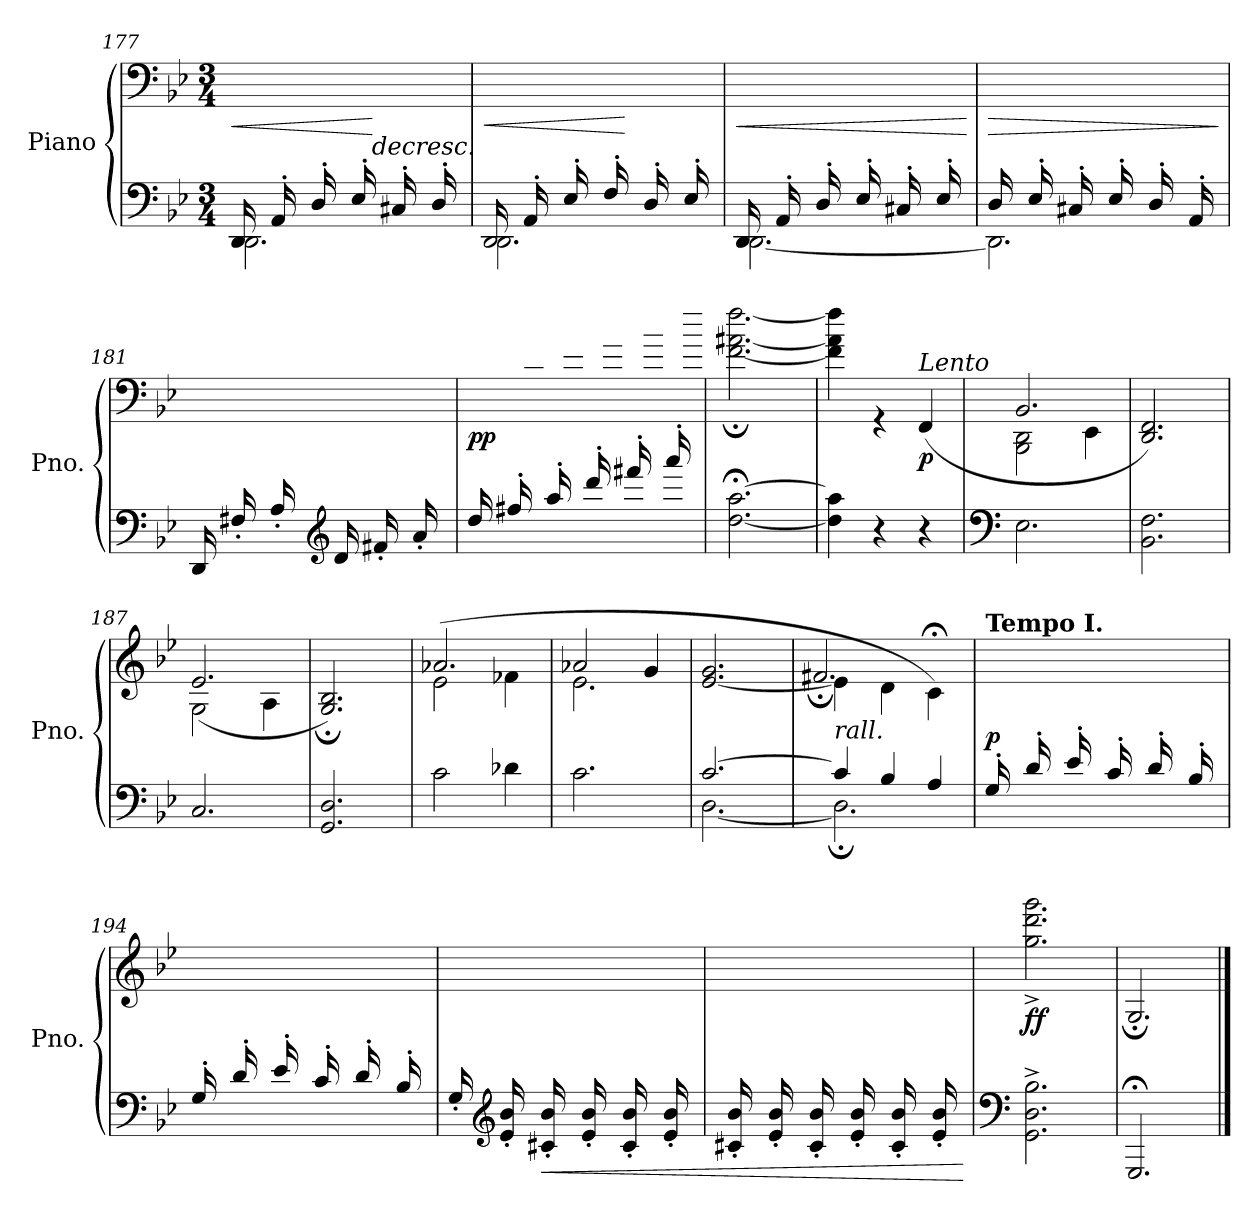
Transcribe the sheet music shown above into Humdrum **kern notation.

**kern	**kern	**dynam
*part1	*part1	*part1
*staff2	*staff1	*staff1/2
*I"Piano	*	*
*I'Pno.	*	*
*clefF4	*clefF4	*
*k[b-e-]	*k[b-e-]	*
*M3/4	*M3/4	*
=177	=177	=177
!LO:N:head=open	!	!LO:HP:b
*^	*^	*
16DD/LL	2.DD\	2.ryy	16ryy	<
16ryy	.	.	16F#X\' 16A\'	.
16AA'/	.	.	16ryy	.
16ryy	.	.	16F#\' 16A\'JJ	.
16D'/LL	.	.	16ryy	.
16ryy	.	.	16F#\' 16A\'	.
16E-'/	.	.	16ryy	.
!	!	!	!	!LO:HP:n=1:b
16ryy	.	.	16F#\' 16A\'JJ	[ >
16C#X'/LL	.	.	16ryy	.
16ryy	.	.	16F#\' 16A\'	.
16D'/	.	.	16ryy	.
16ryy	.	.	16F#\' 16A\'JJ	.
!!LO:LB:g=z	!!
=178	=178	=178	=178	=178
!LO:N:head=open	!	!	!	!LO:HP:b
16DD/LL	2.DD\	2.ryy	16ryy	<
16ryy	.	.	16G\' 16B-\'	.
16AA'/	.	.	16ryy	.
16ryy	.	.	16G\' 16B-\'JJ	.
16E-'/LL	.	.	16ryy	.
16ryy	.	.	16G\' 16B-\'	.
16F'/	.	.	16ryy	.
16ryy	.	.	16G\' 16B-\'JJ	[
16D'/LL	.	.	16ryy	.
16ryy	.	.	16G\' 16B-\'	.
16E-'/	.	.	16ryy	.
16ryy	.	.	16G\' 16B-\'JJ	.
*v	*v	*	*	*
*	*v	*v	*
.	.	]
=179	=179	=179
!LO:N:head=open	!	!LO:HP:b
*^	*^	*
16DD/LL	[2.DD\	2.ryy	16ryy	<
16ryy	.	.	16F#X\' 16A\'	.
16AA'/	.	.	16ryy	.
16ryy	.	.	16F#\' 16A\'JJ	.
16D'/LL	.	.	16ryy	.
16ryy	.	.	16F#\' 16A\'	.
16E-'/	.	.	16ryy	.
16ryy	.	.	16F#\' 16A\'JJ	.
16C#X'/LL	.	.	16ryy	.
16ryy	.	.	16F#\' 16A\'	.
16E-'/	.	.	16ryy	.
16ryy	.	.	16F#\' 16A\'JJ	.
*v	*v	*	*	*
*	*v	*v	*
.	.	[
=180	=180	=180
*^	*	*
!	!	!	!LO:HP:b
*	*	*^	*
16D/LL	2.DD\]	2.ryy	16ryy	>
16ryy	.	.	16F#X\' 16A\'	.
16E-'/	.	.	16ryy	.
16ryy	.	.	16F#\' 16A\'JJ	.
16C#X'/LL	.	.	16ryy	.
16ryy	.	.	16F#\' 16A\'	.
16E-'/	.	.	16ryy	.
16ryy	.	.	16F#\' 16A\'JJ	.
16D'/LL	.	.	16ryy	.
16ryy	.	.	16F#\' 16A\'	.
16AA'/	.	.	16ryy	.
16ryy	.	.	16F#\' 16A\'JJ	.
*v	*v	*	*	*
*	*v	*v	*
.	.	]
=181	=181	=181
*^	*^	*
16DD/LL	4.ryy	2.ryy	16ryy	.
16ryy	.	.	16F#X'\	.
16F#'/	.	.	16ryy	.
16ryy	.	.	16A'\JJ	.
16A'/LL	.	.	16ryy	.
*	*	*clefG2	*	*
16ryy	.	.	16d'\	.
*clefG2	*	*	*	*
16d/	4.ryy	.	16ryy	.
16ryy	.	.	16f#X'\JJ	.
16f#'/LL	.	.	16ryy	.
16ryy	.	.	16a'\	.
16a'/	.	.	16ryy	.
16ryy	.	.	16dd'\JJ	.
!!LO:PB:g=z	!!
=182	=182	=182	=182	=182
!	!	!	!	!LO:DY:b
16dd/LL	2.ryy	2.ryy	16ryy	pp
16ryy	.	.	16ff#X'\	.
16ff#'/	.	.	16ryy	.
16ryy	.	.	16aa'\JJ	.
16aa'/LL	.	.	16ryy	.
16ryy	.	.	16ddd'\	.
16ddd'/	.	.	16ryy	.
16ryy	.	.	16fff#X'\JJ	.
16fff#'/LL	.	.	16ryy	.
16ryy	.	.	16aaa'\	.
16aaa'/	.	.	16ryy	.
*	*	*8va	*	*
16ryy	.	.	16ddddd'\JJ	.
*v	*v	*	*	*
=183	=183	=183	=183
[2.dd\;< [2.aa\;<	2.ryy	[2.dddd\;< [2.ffff#X\;< [2.ddddd\;<	.
=184	=184	=184	=184
4dd\] 4aa\]	2.ryy	4dddd\] 4ffff#\] 4ddddd\]	.
*	*X8va	*	*
4r	.	4r	.
*	*MM80	*	*
!	!	!LO:TX:a:i:t=Lento	!
!	!	!	!LO:DY:b
4r	.	(>4d/	p
=185	=185	=185	=185
*clefF4	*	*	*
2.E-\	2G\ 2B-\	2.g/	.
.	4c\	.	.
=186	=186	=186	=186
2.BB-\ 2.F\	2.ryy	2.B-/ 2.d/)	.
=187	=187	=187	=187
2.C/	2G\	(>2.e-/	.
.	4A\	.	.
=188	=188	=188	=188
2.GG/ 2.D/	2.ryy	2.G/;< 2.B-/;<)	.
=189	=189	=189	=189
2c\	(>2e-\	2.a-X/	.
4d-X\	4f-X\	.	.
=190	=190	=190	=190
2.c\	2.e-\	2a-X/	.
.	.	4g/	.
=191	=191	=191	=191
*^	*	*	*
[2.c/	[2.D\	2.ryy	[2.e-/ 2.g/	.
=192	=192	=192	=192	=192
!LO:TX:a:i:t=rall.	!	!	!	!
4c/]	2.D;\]	4e-\]	2.f#X;</	.
*	*	*MM40	*	*
4B-/	.	4d\	.	.
*	*	*MM30	*	*
4A/	.	4c;<\)	.	.
!!LO:PB:g=z	!!
=193	=193	=193	=193	=193
!	!	!LO:TX:a:B:t=Tempo I.	!	!
!	!	!	!	!LO:DY:b
16G'/LL	2.ryy	2.ryy	16ryy	p
16ryy	.	.	16d'\	.
16d'/	.	.	16ryy	.
16ryy	.	.	16d'\JJ	.
16e-'/LL	.	.	16ryy	.
16ryy	.	.	16d'\	.
16c'/	.	.	16ryy	.
16ryy	.	.	16d'\JJ	.
16d'/LL	.	.	16ryy	.
16ryy	.	.	16d'\	.
16B-'/	.	.	16ryy	.
16ryy	.	.	16d'\JJ	.
=194	=194	=194	=194	=194
16G'/LL	2.ryy	2.ryy	16ryy	.
16ryy	.	.	16d'\	.
16d'/	.	.	16ryy	.
16ryy	.	.	16d'\JJ	.
16e-'/LL	.	.	16ryy	.
16ryy	.	.	16d'\	.
16c'/	.	.	16ryy	.
16ryy	.	.	16d'\JJ	.
16d'/LL	.	.	16ryy	.
16ryy	.	.	16d'\	.
16B-'/	.	.	16ryy	.
16ryy	.	.	16d'\JJ	.
=195	=195	=195	=195	=195
16G'/LL	8ryy	2.ryy	16ryy	.
16ryy	.	.	16d\' 16g\'	.
*clefG2	*	*	*	*
16e-/' 16b-/'	8ryy	.	16ryy	.
16ryy	.	.	16d\' 16g\'JJ	.
!	!	!	!	!LO:HP:b=2
16c#X/' 16b-/'LL	2ryy	.	16ryy	<
16ryy	.	.	16d\' 16g\'	.
16e-/' 16b-/'	.	.	16ryy	.
16ryy	.	.	16d\' 16g\'JJ	.
16c#/' 16b-/'LL	.	.	16ryy	.
16ryy	.	.	16d\' 16g\'	.
16e-/' 16b-/'	.	.	16ryy	.
16ryy	.	.	16d\' 16g\'JJ	.
=196	=196	=196	=196	=196
16c#X/' 16b-/'LL	2.ryy	2.ryy	16ryy	.
16ryy	.	.	16d\' 16g\'	.
16e-/' 16b-/'	.	.	16ryy	.
16ryy	.	.	16d\' 16g\'JJ	.
16c#/' 16b-/'LL	.	.	16ryy	.
16ryy	.	.	16d\' 16g\'	.
16e-/' 16b-/'	.	.	16ryy	.
16ryy	.	.	16d\' 16g\'JJ	.
16c#/' 16b-/'LL	.	.	16ryy	.
16ryy	.	.	16d\' 16g\'	.
16e-/' 16b-/'	.	.	16ryy	.
16ryy	.	.	16d\' 16g\'JJ	.
*v	*v	*	*	*
*	*v	*v	*
.	.	[
=197	=197	=197
*clefF4	*	*
*	*^	*
!	!	!	!LO:DY:b
2.GG\^ 2.D\^ 2.B-\^	2.ryy	2.gg\^ 2.ddd\^ 2.ggg\^	ff
=198	=198	=198	=198
2.GGG;</	2.ryy	2.G;</	.
*	*v	*v	*
==	==	==
*-	*-	*-
